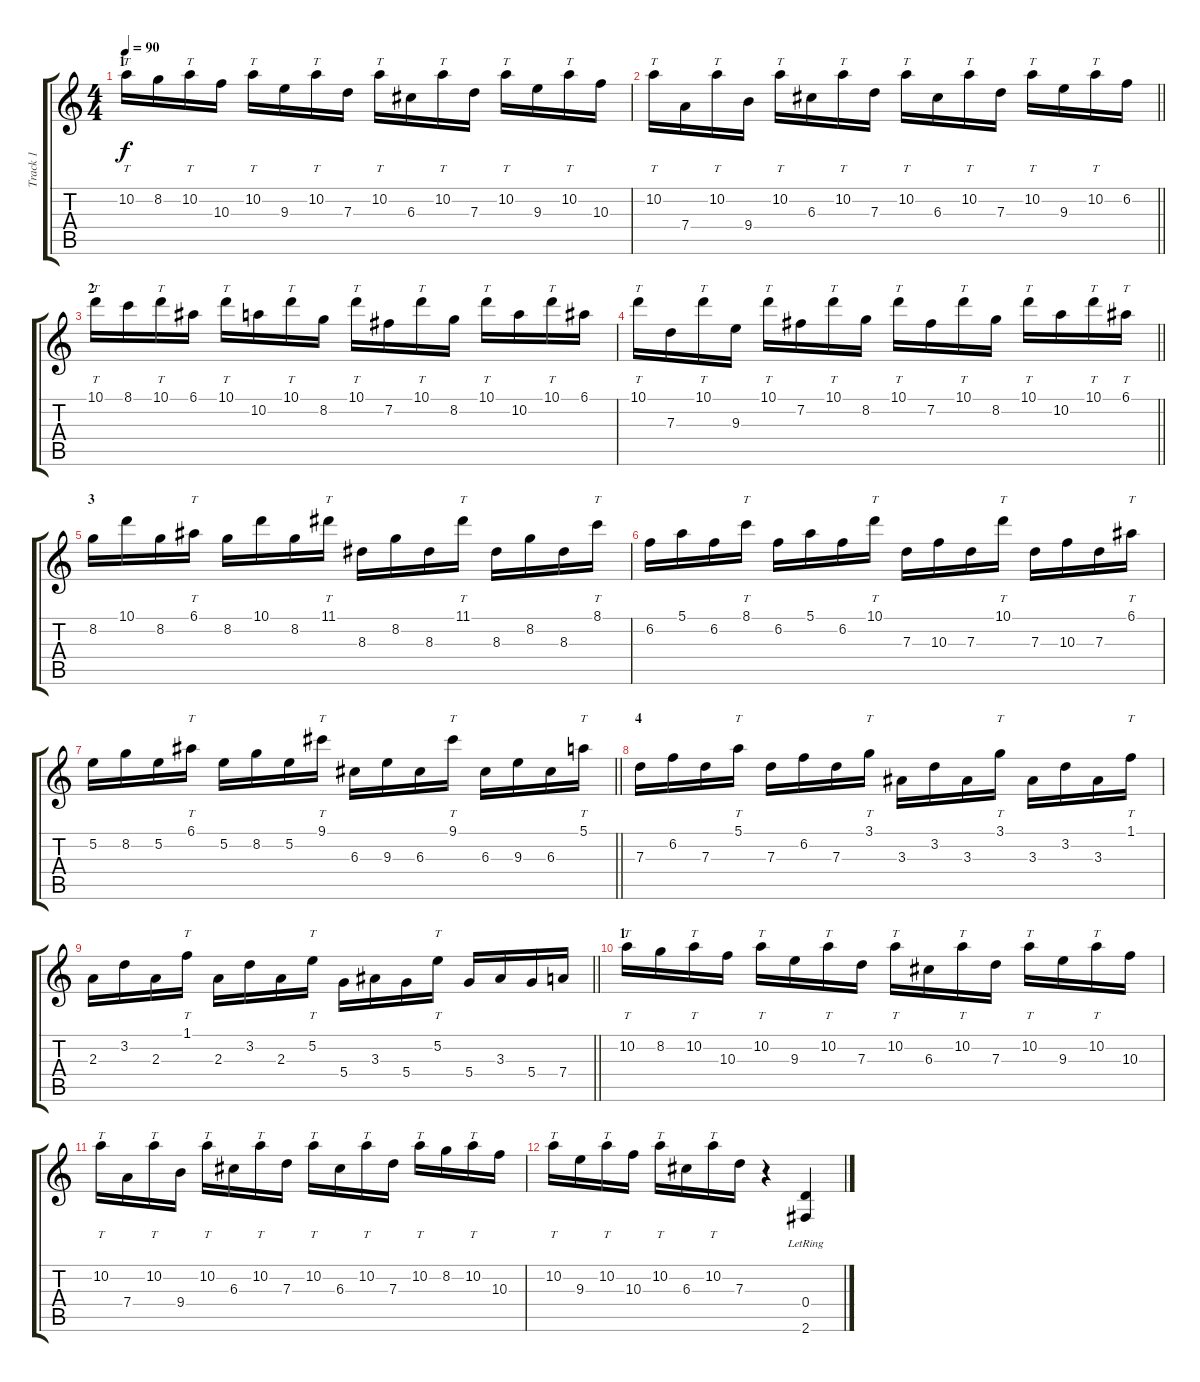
\track ("Track 1" "Track 1") {instrument electricguitarjazz}
\staff {score tabs}
\tuning (E4 B3 G3 D3 A2 E2) {hide}
\ts (4 4)
\section ("" "1")
\tempo 90
\clef g2
\ks c
10.2.16{tt dy f instrument electricguitarjazz} 8.2.16 10.2.16{tt} 10.3.16 10.2.16{tt} 9.3.16 10.2.16{tt} 7.3.16 10.2.16{tt} 6.3.16 10.2.16{tt} 7.3.16 10.2.16{tt} 9.3.16 10.2.16{tt} 10.3.16 |
\barLineRight lightlight
10.2.16{tt} 7.4.16 10.2.16{tt} 9.4.16 10.2.16{tt} 6.3.16 10.2.16{tt} 7.3.16 10.2.16{tt} 6.3.16 10.2.16{tt} 7.3.16 10.2.16{tt} 9.3.16 10.2.16{tt} 6.2.16 |
\section ("" "2")
10.1.16{tt} 8.1.16 10.1.16{tt} 6.1.16 10.1.16{tt} 10.2.16 10.1.16{tt} 8.2.16 10.1.16{tt} 7.2.16 10.1.16{tt} 8.2.16 10.1.16{tt} 10.2.16 10.1.16{tt} 6.1.16 |
\barLineRight lightlight
10.1.16{tt} 7.3.16 10.1.16{tt} 9.3.16 10.1.16{tt} 7.2.16 10.1.16{tt} 8.2.16 10.1.16{tt} 7.2.16 10.1.16{tt} 8.2.16 10.1.16{tt} 10.2.16 10.1.16{tt} 6.1.16{tt} |
\section ("" "3")
8.2.16 10.1.16 8.2.16 6.1.16{tt} 8.2.16 10.1.16 8.2.16 11.1.16{tt} 8.3.16 8.2.16 8.3.16 11.1.16{tt} 8.3.16 8.2.16 8.3.16 8.1.16{tt} |
6.2.16 5.1.16 6.2.16 8.1.16{tt} 6.2.16 5.1.16 6.2.16 10.1.16{tt} 7.3.16 10.3.16 7.3.16 10.1.16{tt} 7.3.16 10.3.16 7.3.16 6.1.16{tt} |
\barLineRight lightlight
5.2.16 8.2.16 5.2.16 6.1.16{tt} 5.2.16 8.2.16 5.2.16 9.1.16{tt} 6.3.16 9.3.16 6.3.16 9.1.16{tt} 6.3.16 9.3.16 6.3.16 5.1.16{tt} |
\section ("" "4")
7.3.16 6.2.16 7.3.16 5.1.16{tt} 7.3.16 6.2.16 7.3.16 3.1.16{tt} 3.3.16 3.2.16 3.3.16 3.1.16{tt} 3.3.16 3.2.16 3.3.16 1.1.16{tt} |
\barLineRight lightlight
2.3.16 3.2.16 2.3.16 1.1.16{tt} 2.3.16 3.2.16 2.3.16 5.2.16{tt} 5.4.16 3.3.16 5.4.16 5.2.16{tt} 5.4.16 3.3.16 5.4.16 7.4.16 |
\section ("" "1")
10.2.16{tt} 8.2.16 10.2.16{tt} 10.3.16 10.2.16{tt} 9.3.16 10.2.16{tt} 7.3.16 10.2.16{tt} 6.3.16 10.2.16{tt} 7.3.16 10.2.16{tt} 9.3.16 10.2.16{tt} 10.3.16 |
10.2.16{tt} 7.4.16 10.2.16{tt} 9.4.16 10.2.16{tt} 6.3.16 10.2.16{tt} 7.3.16 10.2.16{tt} 6.3.16 10.2.16{tt} 7.3.16 10.2.16{tt} 8.2.16 10.2.16{tt} 10.3.16 |
10.2.16{tt} 9.3.16 10.2.16{tt} 10.3.16 10.2.16{tt} 6.3.16 10.2.16{tt} 7.3.16 r.4 (0.4{lr} 2.6{lr}).4
